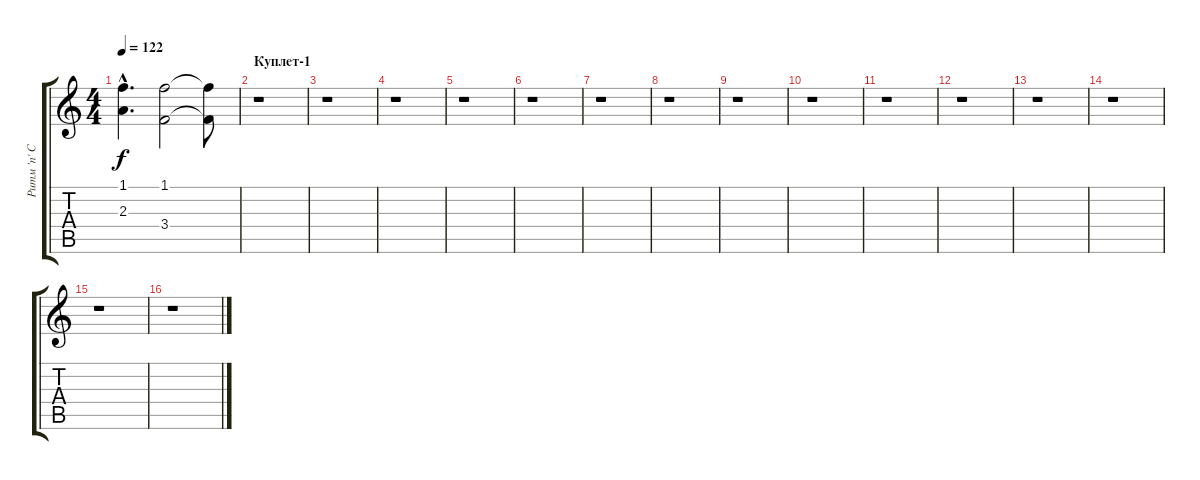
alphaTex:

\track ("Ритм 'n' Соло" "Ритм 'n' С") {instrument electricguitarclean}
\staff {score tabs}
\tuning (E4 B3 G3 D3 A2 E2) {hide}
\ts (4 4)
\tempo 122
\clef g2
\ks c
(1.1{hac} 2.3{hac}).4{d dy f} (1.1 3.4).2 (1.1{t} 3.4{t}).8 |
\section ("" "Куплет-1")
r.1 |
r.1 |
r.1 |
r.1 |
r.1 |
r.1 |
r.1 |
r.1 |
r.1 |
r.1 |
r.1 |
r.1 |
r.1 |
r.1 |
r.1
